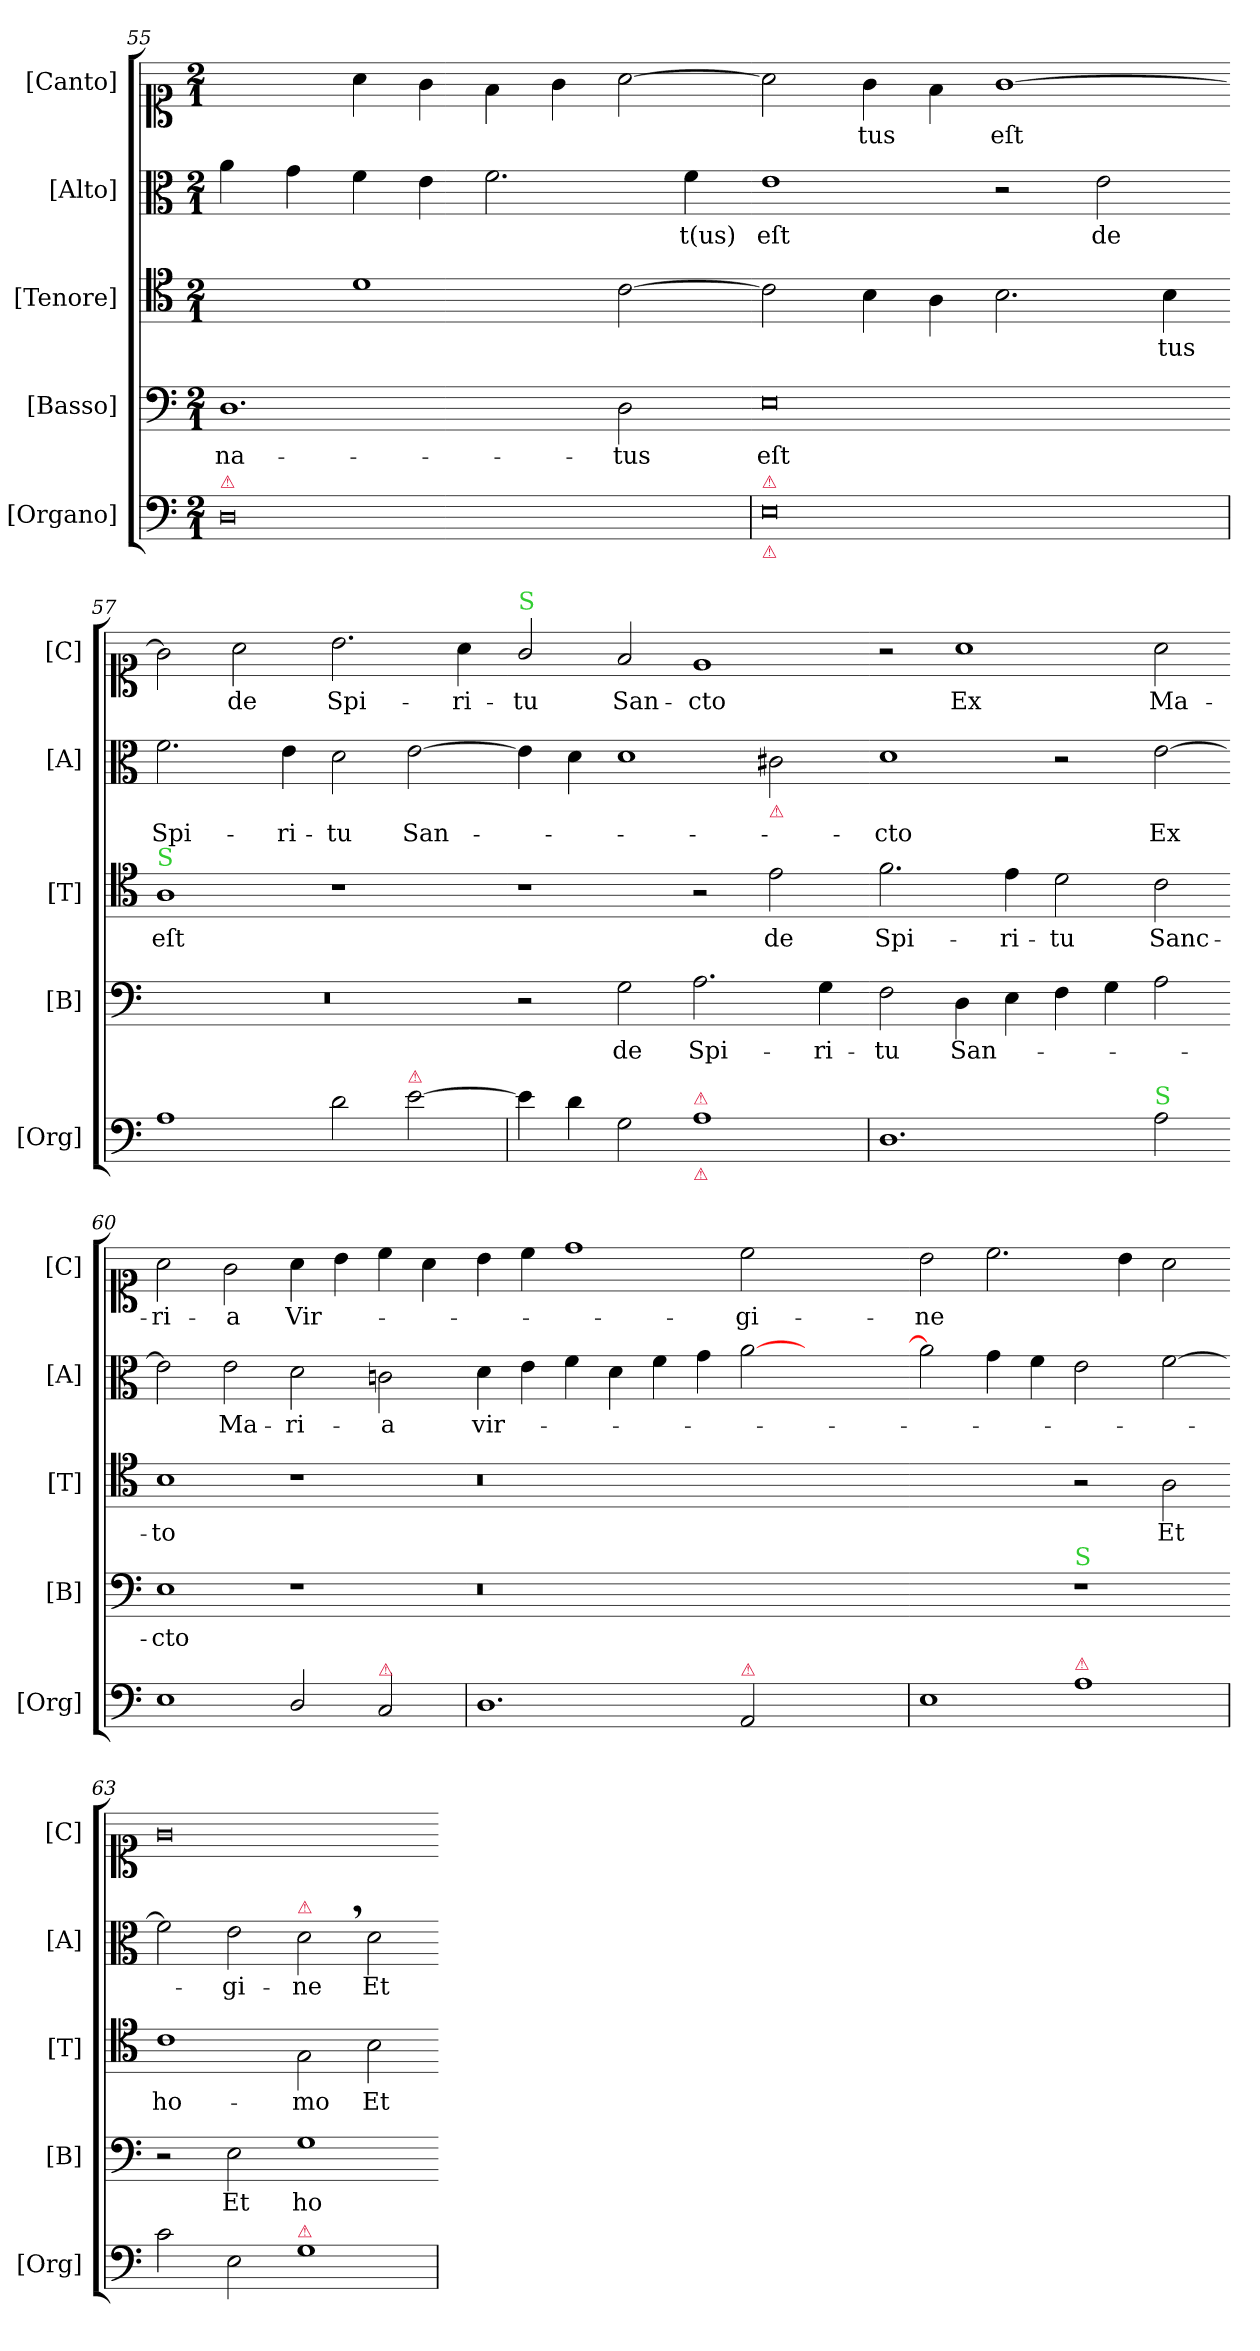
**kern	**kern	**text	**kern	**text	**kern	**text	**kern	**text
*part5	*part4	*part4	*part3	*part3	*part2	*part2	*part1	*part1
*staff5	*staff4	*staff4	*staff3	*staff3	*staff2	*staff2	*staff1	*staff1
*I"[Organo]	*I"[Basso]	*	*I"[Tenore]	*	*I"[Alto]	*	*I"[Canto]	*
*I'[Org]	*I'[B]	*	*I'[T]	*	*I'[A]	*	*I'[C]	*
*clefF4	*clefF4	*	*clefC4	*	*clefC3	*	*clefC1	*
*k[]	*k[]	*	*k[]	*	*k[]	*	*k[]	*
*M2/1	*M2/1	*	*M2/1	*	*M2/1	*	*M2/1	*
=55	=55	=55	=55	=55	=55	=55	=55	=55
!LO:TX:a:color=crimson:t=⚠	!	!	!	!	!	!	!	!
0D	1.D	-na-	2ryy	.	4a\	.	2ryy	.
.	.	.	.	.	4g\	.	.	.
.	.	.	1d	.	4f\	.	4a\	.
.	.	.	.	.	4e\	.	4g\	.
.	.	.	.	.	2.f\	.	4f\	.
.	.	.	.	.	.	.	4g\	.
.	2D\	-tus	[2c\	.	.	.	[2a\	.
.	.	.	.	.	4f\	-t(us)	.	.
=56	=56-	=56-	=56-	=56-	=56-	=56-	=56-	=56-
!LO:TX:a:color=crimson:t=⚠	!	!	!	!	!	!	!	!
!LO:TX:b:color=crimson:t=⚠	!	!	!	!	!	!	!	!
0E	0E	eſt	2c\]	.	1e	eſt	2a\]	.
.	.	.	4B\	.	.	.	4g\	tus
.	.	.	4A\	.	.	.	4f\	.
.	.	.	2.B\	.	2r	.	[1g	eſt
.	.	.	.	.	2e\	de	.	.
.	.	.	4B\	-tus	.	.	.	.
=57	=57-	=57-	=57-	=57-	=57-	=57-	=57-	=57-
!	!	!	!LO:TX:a:color=limegreen:t=S	!	!	!	!	!
1A	0r	.	1A	eſt	2.f\	Spi-	2g]	.
.	.	.	.	.	.	.	2a\	de
.	.	.	.	.	4e\	-ri-	.	.
2d\	.	.	1r	.	2d\	-tu	2.b\	Spi-
!LO:TX:a:color=crimson:t=⚠	!	!	!	!	!	!	!	!
[2e\	.	.	.	.	[2e\	San-	.	.
.	.	.	.	.	.	.	4a\	-ri-
=58	=58-	=58-	=58-	=58-	=58-	=58-	=58-	=58-
!	!	!	!	!	!	!	!LO:TX:a:color=limegreen:t=S	!
4e\]	2r	.	1r	.	4e\]	.	2g/	-tu
4d\	.	.	.	.	4d\	.	.	.
2G\	2G\	de	.	.	1d	.	2f/	San-
!LO:TX:a:color=crimson:t=⚠	!	!	!	!	!	!	!	!
!LO:TX:b:color=crimson:t=⚠	!	!	!	!	!	!	!	!
1A	2.A\	Spi-	2r	.	.	.	1e	-cto
!	!	!	!	!	!LO:TX:b:color=crimson:t=⚠	!	!	!
.	.	.	2e\	de	2c#X\	.	.	.
.	4G\	-ri-	.	.	.	.	.	.
=59	=59-	=59-	=59-	=59-	=59-	=59-	=59-	=59-
1.D	2F\	-tu	2.f\	Spi-	1d	-cto	2r	.
.	4D\	San-	.	.	.	.	1a	Ex
.	4E\	.	4e\	-ri-	.	.	.	.
.	4F\	.	2d\	-tu	2r	.	.	.
.	4G\	.	.	.	.	.	.	.
!LO:TX:a:color=limegreen:t=S	!	!	!	!	!	!	!	!
2A\	2A\	.	2c\	Sanc-	[2e\	Ex	2a\	Ma-
=60-	=60-	=60-	=60-	=60-	=60-	=60-	=60-	=60-
1E	1E	-cto	1B	-to	2e\]	.	2a\	-ri-
.	.	.	.	.	2e\	Ma-	2g\	-a
2D/	1r	.	1r	.	2d\	-ri-	4a\	Vir-
.	.	.	.	.	.	.	4b\	.
!LO:TX:a:color=crimson:t=⚠	!	!	!	!	!	!	!	!
2C/	.	.	.	.	2cn\	-a	4cc\	.
.	.	.	.	.	.	.	4a\	.
=61	=61-	=61-	=61-	=61-	=61-	=61-	=61-	=61-
1.D	0.r	.	0.r	.	4d\	vir-	4b\	.
.	.	.	.	.	4e\	.	4cc\	.
.	.	.	.	.	4f\	.	1dd	.
.	.	.	.	.	4d\	.	.	.
.	.	.	.	.	4f\	.	.	.
.	.	.	.	.	4g\	.	.	.
!LO:TX:a:color=crimson:t=⚠	!	!	!	!	!	!	!	!
2AA/	.	.	.	.	[2a\	.	2cc\	-gi-
1ryy	.	.	.	.	1ryy	.	1ryy	.
=62	=62-	=62-	=62-	=62-	=62-	=62-	=62-	=62-
1E	1ryy	.	1ryy	.	2a\]	.	2b\	-ne
.	.	.	.	.	4g\	.	2.cc\	.
.	.	.	.	.	4f\	.	.	.
!	!LO:TX:a:color=limegreen:t=S	!	!	!	!	!	!	!
!LO:TX:a:color=crimson:t=⚠	!	!	!	!	!	!	!	!
1A	1r	.	2r	.	2e\	.	.	.
.	.	.	.	.	.	.	4b\	.
.	.	.	2A\	Et	[2f\	.	2a\	.
=63	=63-	=63-	=63-	=63-	=63-	=63-	=63-	=63-
2c\	2r	.	1c	ho-	2f\]	.	0g	.
2E\	2E\	Et	.	.	2e\	-gi-	.	.
!	!	!	!	!	!LO:TX:a:color=crimson:t=⚠	!	!	!
!LO:TX:a:color=crimson:t=⚠	!	!	!	!	!	!	!	!
1G	1G	ho-	2G\	-mo	2d,<\	-ne	.	.
!	!	!	!	!LO:LY:i	!	!	!	!
.	.	.	2B\	Et	2d\	Et	.	.
=	=-	=-	=-	=-	=-	=-	=-	=-
*-	*-	*-	*-	*-	*-	*-	*-	*-
